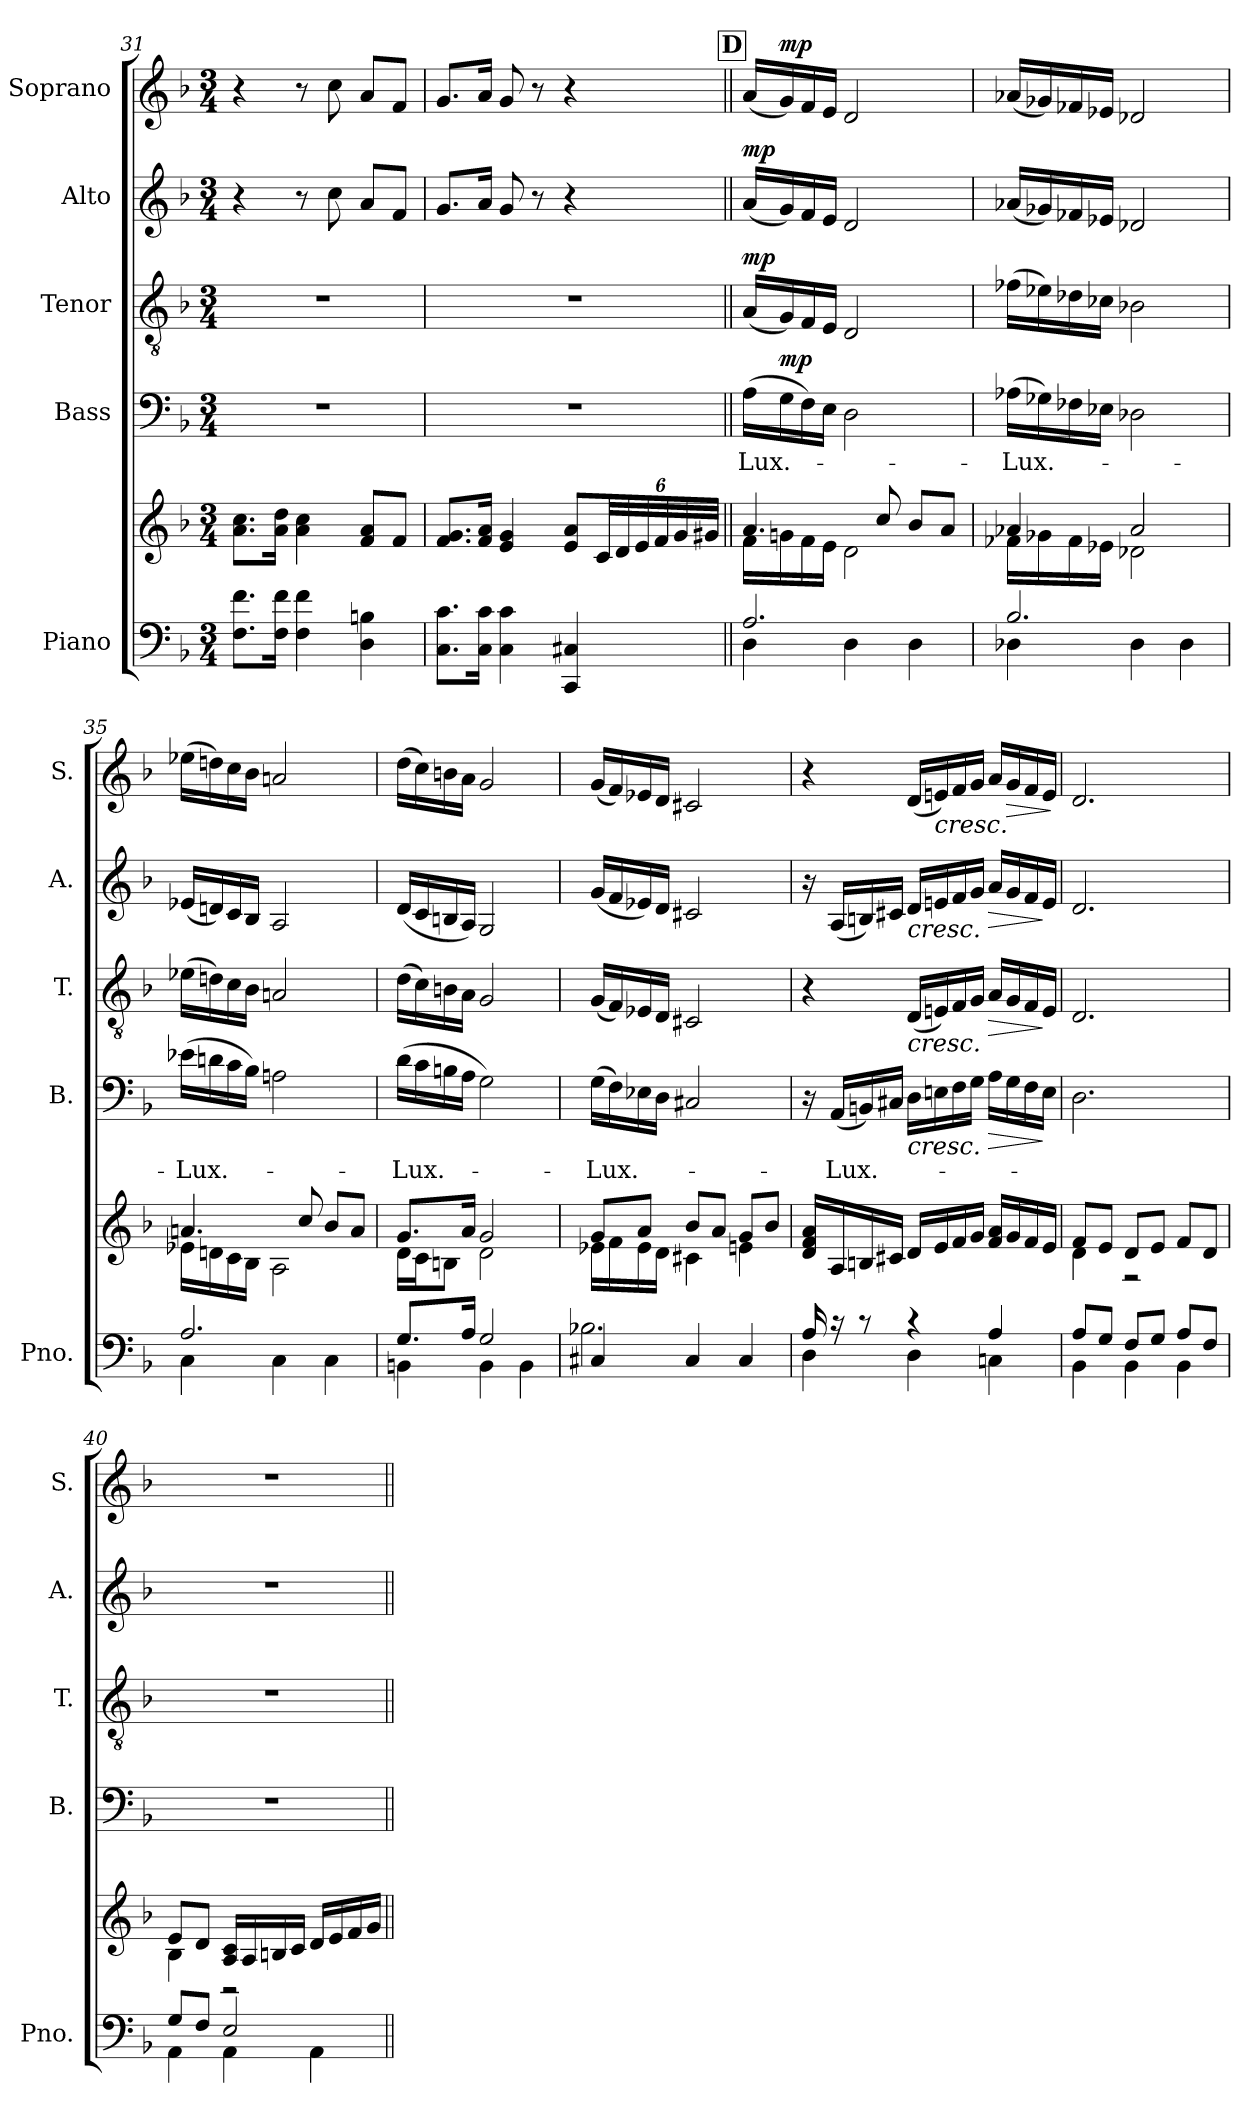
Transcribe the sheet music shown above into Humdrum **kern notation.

**kern	**kern	**kern	**text	**dynam	**kern	**dynam	**kern	**dynam	**kern	**dynam
*part5	*part5	*part4	*part4	*part4	*part3	*part3	*part2	*part2	*part1	*part1
*staff6	*staff5	*staff4	*staff4	*staff4	*staff3	*staff3	*staff2	*staff2	*staff1	*staff1
*I"Piano	*	*I"Bass	*	*	*I"Tenor	*	*I"Alto	*	*I"Soprano	*
*I'Pno.	*	*I'B.	*	*	*I'T.	*	*I'A.	*	*I'S.	*
!!LO:LB:g=z
*clefF4	*clefG2	*clefF4	*	*	*clefGv2	*	*clefG2	*	*clefG2	*
*k[b-]	*k[b-]	*k[b-]	*	*	*k[b-]	*	*k[b-]	*	*k[b-]	*
*M3/4	*M3/4	*M3/4	*	*	*M3/4	*	*M3/4	*	*M3/4	*
=31	=31	=31	=31	=31	=31	=31	=31	=31	=31	=31
8.F\ 8.f\L	8.a\ 8.cc\L	2.r	.	.	2.r	.	4r	.	4r	.
16F\ 16f\Jk	16a\ 16dd\Jk	.	.	.	.	.	.	.	.	.
4F\ 4f\	4a\ 4cc\	.	.	.	.	.	8r	.	8r	.
.	.	.	.	.	.	.	8cc\	.	8cc\	.
4D\ 4Bn\	8f/ 8a/L	.	.	.	.	.	8a/L	.	8a/L	.
.	8f/J	.	.	.	.	.	8f/J	.	8f/J	.
=32	=32	=32	=32	=32	=32	=32	=32	=32	=32	=32
8.C\ 8.c\L	8.f/ 8.g/L	2.r	.	.	2.r	.	8.g/L	.	8.g/L	.
16C\ 16c\Jk	16f/ 16a/Jk	.	.	.	.	.	16a/Jk	.	16a/Jk	.
4C\ 4c\	4e/ 4g/	.	.	.	.	.	8g/	.	8g/	.
.	.	.	.	.	.	.	8r	.	8r	.
4CC/ 4C#X/	8e/ 8a/L	.	.	.	.	.	4r	.	4r	.
*	*Xbrackettup	*	*	*	*	*	*	*	*	*
.	48c/LL	.	.	.	.	.	.	.	.	.
.	48d/	.	.	.	.	.	.	.	.	.
.	48e/	.	.	.	.	.	.	.	.	.
.	48f/	.	.	.	.	.	.	.	.	.
.	48g/	.	.	.	.	.	.	.	.	.
.	48g#X/JJJ	.	.	.	.	.	.	.	.	.
!!LO:REH:place=s1:a:B:fs=14:t=D
=33||	=33||	=33||	=33||	=33||	=33||	=33||	=33||	=33||	=33||	=33||
*^	*^	*	*	*	*	*	*	*	*	*
!	!	!	!	!	!LO:LY:b	!	!	!LO:DY:a	!	!LO:DY:a	!	!
2.A/	4D\	4.a/	16f\LL	(>16A\LL	Lux.-	.	(<16A/LL	mp	(<16a/LL	mp	(<16a/LL	.
!	!	!	!	!	!	!LO:DY:a	!	!	!	!	!	!LO:DY:a
.	.	.	16gn\	16G\	.	mp	16G/)	.	16g/)	.	16g/)	mp
.	.	.	16f\	16F\)	.	.	16F/	.	16f/	.	16f/	.
.	.	.	16e\JJ	16E\JJ	.	.	16E/JJ	.	16e/JJ	.	16e/JJ	.
.	4D\	.	2d\	2D\	.	.	2D/	.	2d/	.	2d/	.
.	.	8cc/	.	.	.	.	.	.	.	.	.	.
.	4D\	8b-/L	.	.	.	.	.	.	.	.	.	.
.	.	8a/J	.	.	.	.	.	.	.	.	.	.
=34	=34	=34	=34	=34	=34	=34	=34	=34	=34	=34	=34	=34
!	!	!	!	!	!LO:LY:b	!	!	!	!	!	!	!
2.B-/	4D-X\	4a-X/	16f-X\LL	(>16A-X\LL	-Lux.-	.	(>16f-X\LL	.	(<16a-X/LL	.	(<16a-X/LL	.
.	.	.	16g-X\	16G-X\)	.	.	16e-X\)	.	16g-X/)	.	16g-X/)	.
.	.	.	16f-\	16F-X\	.	.	16d-X\	.	16f-X/	.	16f-X/	.
.	.	.	16e-X\JJ	16E-X\JJ	.	.	16c-X\JJ	.	16e-X/JJ	.	16e-X/JJ	.
.	4D-\	2a-/	2d-X\	2D-X\	.	.	2B-X\	.	2d-X/	.	2d-X/	.
.	4D-\	.	.	.	.	.	.	.	.	.	.	.
!!LO:PB:g=z
=35	=35	=35	=35	=35	=35	=35	=35	=35	=35	=35	=35	=35
!	!	!	!	!	!LO:LY:b	!	!	!	!	!	!	!
2.A/	4C\	4.an/	16e-X\LL	(>16e-X\LL	-Lux.-	.	(>16e-X\LL	.	(<16e-X/LL	.	(>16ee-X\LL	.
.	.	.	16dn\	16dn\	.	.	16dn\)	.	16dn/)	.	16ddn\)	.
.	.	.	16c\	16c\	.	.	16c\	.	16c/	.	16cc\	.
.	.	.	16B-\JJ	16B-\JJ)	.	.	16B-\JJ	.	16B-/JJ	.	16b-\JJ	.
.	4C\	.	2A\	2An\	.	.	2An/	.	2A/	.	2an/	.
.	.	8cc/	.	.	.	.	.	.	.	.	.	.
.	4C\	8b-/L	.	.	.	.	.	.	.	.	.	.
.	.	8a/J	.	.	.	.	.	.	.	.	.	.
=36	=36	=36	=36	=36	=36	=36	=36	=36	=36	=36	=36	=36
!	!	!	!	!	!LO:LY:b	!	!	!	!	!	!	!
8.G/L	4BBn\	8.g/L	16d\LL	(>16d\LL	-Lux.-	.	(>16d\LL	.	(<16d/LL	.	(>16dd\LL	.
.	.	.	16c\J	16c\	.	.	16c\)	.	16c/	.	16cc\)	.
.	.	.	8Bn\J	16Bn\	.	.	16Bn\	.	16Bn/	.	16bn\	.
16A/Jk	.	16a/Jk	.	16A\JJ	.	.	16A\JJ	.	16A/JJ)	.	16a\JJ	.
2G/	4BB\	2g/	2d\	2G\)	.	.	2G/	.	2G/	.	2g/	.
.	4BB\	.	.	.	.	.	.	.	.	.	.	.
=37	=37	=37	=37	=37	=37	=37	=37	=37	=37	=37	=37	=37
!	!	!	!	!	!LO:LY:b	!	!	!	!	!	!	!
4C#X/	2.B-X\	8g/L	16e-X\LL	(>16G\LL	-Lux.-	.	(<16G/LL	.	(<16g/LL	.	(<16g/LL	.
.	.	.	16f\	16F\)	.	.	16F/)	.	16f/	.	16f/)	.
.	.	8a/J	16e-\	16E-X\	.	.	16E-X/	.	16e-X/)	.	16e-X/	.
.	.	.	16d\JJ	16D\JJ	.	.	16D/JJ	.	16d/JJ	.	16d/JJ	.
4C#/	.	8b-/L	4c#X\	2C#X/	.	.	2C#X/	.	2c#X/	.	2c#X/	.
.	.	8a/J	.	.	.	.	.	.	.	.	.	.
4C#/	.	8g/L	4en\	.	.	.	.	.	.	.	.	.
.	.	8b-/J	.	.	.	.	.	.	.	.	.	.
*	*	*v	*v	*	*	*	*	*	*	*	*	*
!!LO:LB:g=z
=38	=38	=38	=38	=38	=38	=38	=38	=38	=38	=38	=38
16A/	4D\	16d/ 16f/ 16a/LL	16r	.	.	4r	.	16r	.	4r	.
!	!	!	!	!LO:LY:b	!	!	!	!	!	!	!
16r	.	16A/	(<16AA/LL	-Lux.-	.	.	.	(<16A/LL	.	.	.
8r	.	16Bn/	16BBn/)	.	.	.	.	16Bn/)	.	.	.
.	.	16c#X/JJ	16C#X/JJ	.	.	.	.	16c#X/JJ	.	.	.
!	!	!	!	!	!LO:HP:b	!	!LO:HP:b	!	!LO:HP:b	!	!
4r	4D\	16d/LL	16D\LL	.	<	(<16D/LL	<	16d/LL	<	(<16d/LL	.
!	!	!	!	!	!	!	!	!	!	!	!LO:HP:b
.	.	16e/	16En\	.	.	16En/)	.	16en/	.	16en/)	<
.	.	16f/	16F\	.	.	16F/	.	16f/	.	16f/	.
.	.	16g/JJ	16G\JJ	.	.	16G/JJ	.	16g/JJ	.	16g/JJ	.
!	!	!	!	!	!LO:HP:b	!	!LO:HP:b	!	!LO:HP:b	!	!
4A/	4Cn\	16f/ 16a/LL	16A\LL	.	>	16A/LL	>	16a/LL	>	16a/LL	.
!	!	!	!	!	!	!	!	!	!	!	!LO:HP:b
.	.	16g/	16G\	.	.	16G/	.	16g/	.	16g/	>
.	.	16f/	16F\	.	.	16F/	.	16f/	.	16f/	.
.	.	16e/JJ	16E\JJ	.	[ ]	16E/JJ	[ ]	16e/JJ	[ ]	16e/JJ	.
*v	*v	*	*	*	*	*	*	*	*	*	*
.	.	.	.	.	.	.	.	.	.	[ ]
=39	=39	=39	=39	=39	=39	=39	=39	=39	=39	=39
*^	*^	*	*	*	*	*	*	*	*	*
8A/L	4BB-\	8f/L	4d\	2.D\	.	.	2.D/	.	2.d/	.	2.d/	.
8G/J	.	8e/J	.	.	.	.	.	.	.	.	.	.
8F/L	4BB-\	8d/L	2r	.	.	.	.	.	.	.	.	.
8G/J	.	8e/J	.	.	.	.	.	.	.	.	.	.
8A/L	4BB-\	8f/L	.	.	.	.	.	.	.	.	.	.
8F/J	.	8d/J	.	.	.	.	.	.	.	.	.	.
=40	=40	=40	=40	=40	=40	=40	=40	=40	=40	=40	=40	=40
8G/L	4AA\	8e/L	4B-\	2.r	.	.	2.r	.	2.r	.	2.r	.
8F/J	.	8d/J	.	.	.	.	.	.	.	.	.	.
2E/	4AA\	16A/ 16c/LL	2r	.	.	.	.	.	.	.	.	.
.	.	16A/	.	.	.	.	.	.	.	.	.	.
.	.	16Bn/	.	.	.	.	.	.	.	.	.	.
.	.	16c/JJ	.	.	.	.	.	.	.	.	.	.
.	4AA\	16d/LL	.	.	.	.	.	.	.	.	.	.
.	.	16e/	.	.	.	.	.	.	.	.	.	.
.	.	16f/	.	.	.	.	.	.	.	.	.	.
.	.	16g/JJ	.	.	.	.	.	.	.	.	.	.
*v	*v	*	*	*	*	*	*	*	*	*	*	*
*	*v	*v	*	*	*	*	*	*	*	*	*
=||	=||	=||	=||	=||	=||	=||	=||	=||	=||	=||
*-	*-	*-	*-	*-	*-	*-	*-	*-	*-	*-
